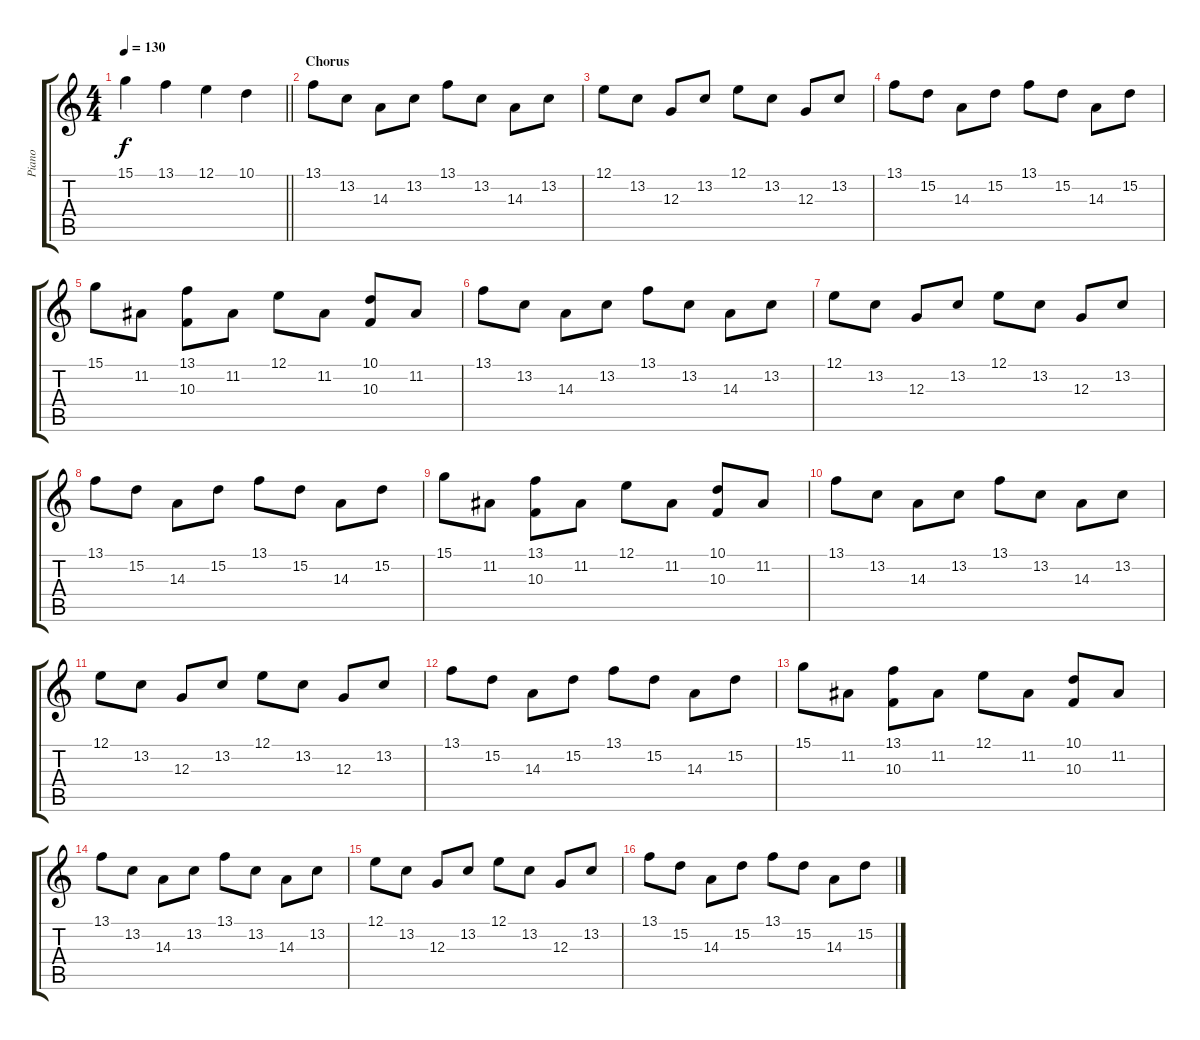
\track ("Piano" "Piano") {instrument acousticgrandpiano}
\staff {score tabs}
\tuning (E4 B3 G3 D3 A2 E2) {hide}
\ts (4 4)
\tempo 130
\clef g2
\barLineRight lightlight
\ks c
15.1.4{dy f} 13.1.4 12.1.4 10.1.4 |
\section ("" "Chorus")
13.1.8 13.2.8 14.3.8 13.2.8 13.1.8 13.2.8 14.3.8 13.2.8 |
12.1.8 13.2.8 12.3.8 13.2.8 12.1.8 13.2.8 12.3.8 13.2.8 |
13.1.8 15.2.8 14.3.8 15.2.8 13.1.8 15.2.8 14.3.8 15.2.8 |
15.1.8 11.2.8 (13.1 10.3).8 11.2.8 12.1.8 11.2.8 (10.1 10.3).8 11.2.8 |
13.1.8 13.2.8 14.3.8 13.2.8 13.1.8 13.2.8 14.3.8 13.2.8 |
12.1.8 13.2.8 12.3.8 13.2.8 12.1.8 13.2.8 12.3.8 13.2.8 |
13.1.8 15.2.8 14.3.8 15.2.8 13.1.8 15.2.8 14.3.8 15.2.8 |
15.1.8 11.2.8 (13.1 10.3).8 11.2.8 12.1.8 11.2.8 (10.1 10.3).8 11.2.8 |
13.1.8 13.2.8 14.3.8 13.2.8 13.1.8 13.2.8 14.3.8 13.2.8 |
12.1.8 13.2.8 12.3.8 13.2.8 12.1.8 13.2.8 12.3.8 13.2.8 |
13.1.8 15.2.8 14.3.8 15.2.8 13.1.8 15.2.8 14.3.8 15.2.8 |
15.1.8 11.2.8 (13.1 10.3).8 11.2.8 12.1.8 11.2.8 (10.1 10.3).8 11.2.8 |
13.1.8 13.2.8 14.3.8 13.2.8 13.1.8 13.2.8 14.3.8 13.2.8 |
12.1.8 13.2.8 12.3.8 13.2.8 12.1.8 13.2.8 12.3.8 13.2.8 |
13.1.8 15.2.8 14.3.8 15.2.8 13.1.8 15.2.8 14.3.8 15.2.8
